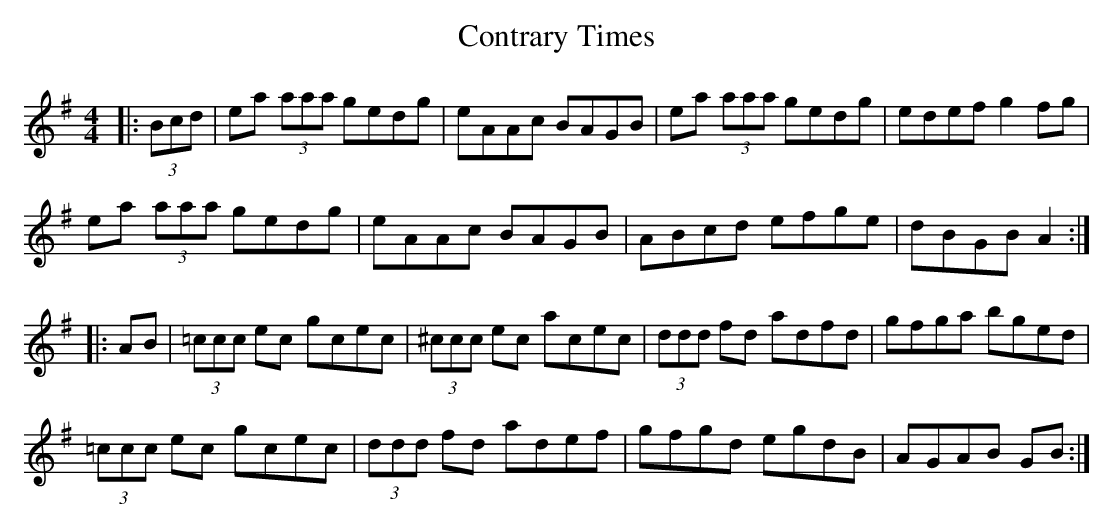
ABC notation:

X:1
T: Contrary Times
M: 4/4
L: 1/8
K: Ador
|:(3Bcd|ea (3aaa gedg|eAAc BAGB|ea (3aaa gedg|edef g2 fg|
ea (3aaa gedg|eAAc BAGB|ABcd efge|dBGB A2:|
|:AB|(3=ccc ec gcec|(3^ccc ec acec|(3ddd fd adfd|gfga bged|
(3=ccc ec gcec|(3ddd fd adef|gfgd egdB|AGAB GB:|
